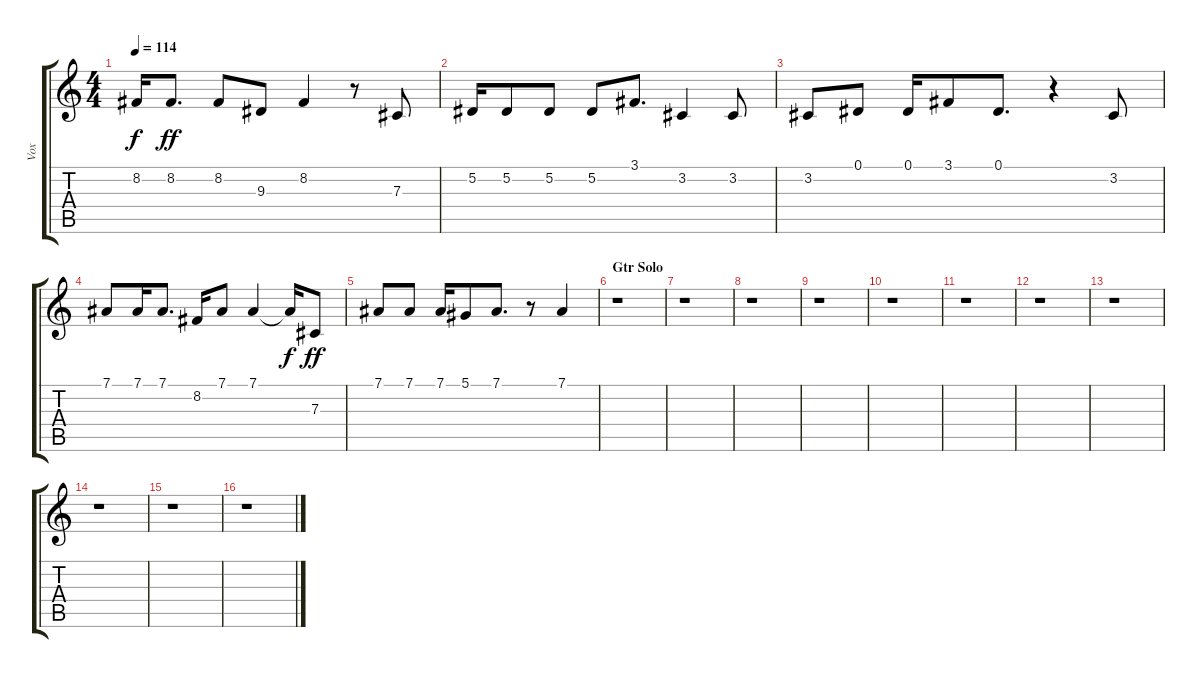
\track ("Vox" "Vox") {instrument viola}
\staff {score tabs}
\tuning (Eb4 Bb3 Gb3 Db3 Ab2 Eb2) {hide}
\ts (4 4)
\tempo 114
\clef g2
\ks c
8.2{t}.16{dy f} 8.2.8{d dy ff} 8.2.8 9.3.8 8.2.4 r.8 7.3.8 |
5.2.16 5.2.8 5.2.8 5.2.8 3.1.8{d} 3.2.4 3.2.8 |
3.2.8 0.1.8 0.1.16 3.1.8 0.1.8{d} r.4 3.2.8 |
7.1.8 7.1.16 7.1.8{d} 8.2.16 7.1.8 7.1.4 7.1{t}.16{dy f} 7.3.8{dy ff} |
7.1.8 7.1.8 7.1.16 5.1.8 7.1.8{d} r.8 7.1.4 |
\section ("" "Gtr Solo")
r.1 |
r.1 |
r.1 |
r.1 |
r.1 |
r.1 |
r.1 |
r.1 |
r.1 |
r.1 |
r.1
